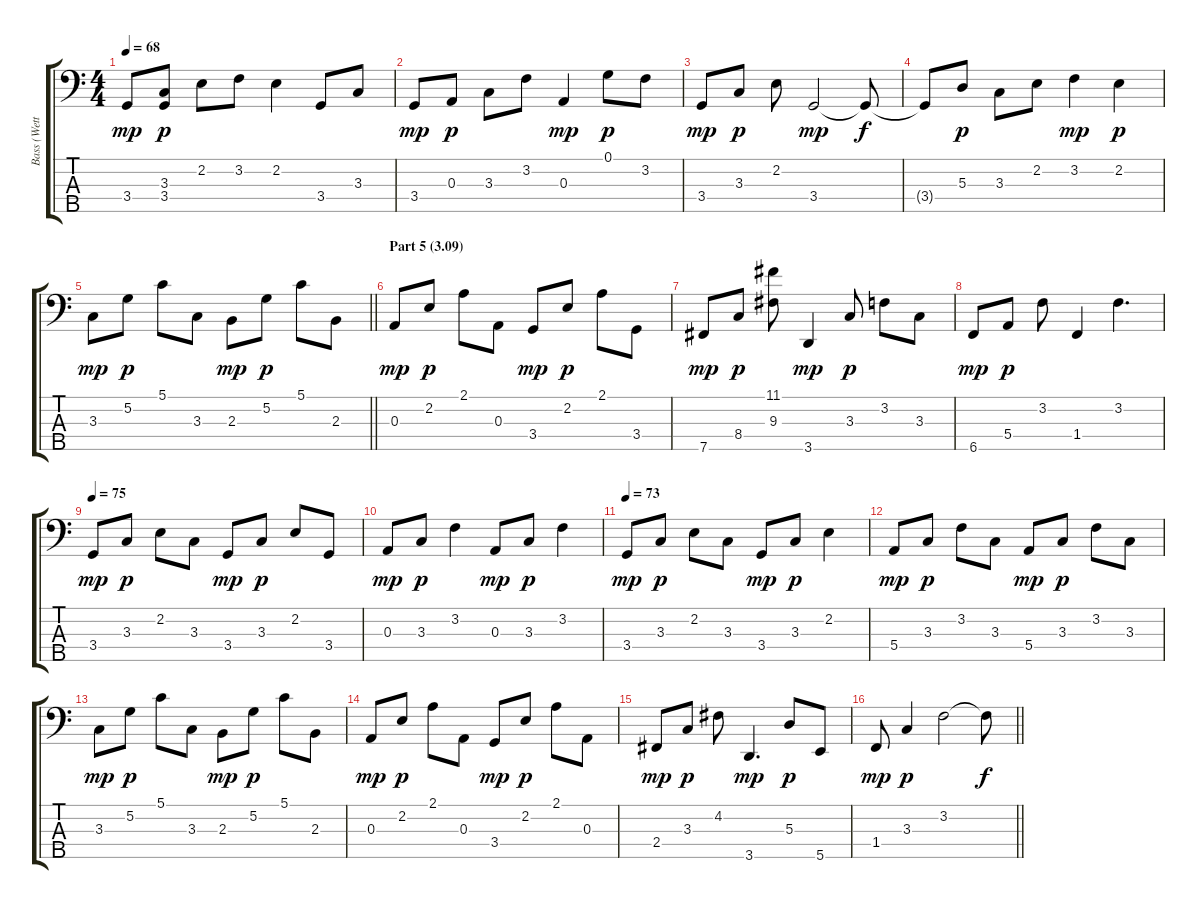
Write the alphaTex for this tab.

\track ("Bass (Wetton)" "Bass (Wett") {instrument electricbassfinger}
\staff {score tabs}
\tuning (G2 D2 A1 E1 B0) {hide}
\ts (4 4)
\tempo 68
\clef f4
\ks c
3.4.8{dy mp} (3.3 3.4).8{dy p} 2.2.8 3.2.8 2.2.4 3.4.8 3.3.8 |
3.4.8{dy mp} 0.3.8{dy p} 3.3.8 3.2.8 0.3.4{dy mp} 0.1.8{dy p} 3.2.8 |
3.4.8{dy mp} 3.3.8{dy p} 2.2.8 3.4.2{dy mp} 3.4{t}.8{dy f} |
3.4{t}.8 5.3.8{dy p} 3.3.8 2.2.8 3.2.4{dy mp} 2.2.4{dy p} |
\barLineRight lightlight
3.3.8{dy mp} 5.2.8{dy p} 5.1.8 3.3.8 2.3.8{dy mp} 5.2.8{dy p} 5.1.8 2.3.8 |
\section ("" "Part 5 (3.09)")
0.3.8{dy mp} 2.2.8{dy p} 2.1.8 0.3.8 3.4.8{dy mp} 2.2.8{dy p} 2.1.8 3.4.8 |
7.5.8{dy mp} 8.4.8{dy p} (11.1 9.3).8 3.5.4{dy mp} 3.3.8{dy p} 3.2.8 3.3.8 |
6.5.8{dy mp} 5.4.8{dy p} 3.2.8 1.4.4 3.2.4{d} |
\tempo 75
3.4.8{dy mp} 3.3.8{dy p} 2.2.8 3.3.8 3.4.8{dy mp} 3.3.8{dy p} 2.2.8 3.4.8 |
0.3.8{dy mp} 3.3.8{dy p} 3.2.4 0.3.8{dy mp} 3.3.8{dy p} 3.2.4 |
\tempo 73
3.4.8{dy mp} 3.3.8{dy p} 2.2.8 3.3.8 3.4.8{dy mp} 3.3.8{dy p} 2.2.4 |
5.4.8{dy mp} 3.3.8{dy p} 3.2.8 3.3.8 5.4.8{dy mp} 3.3.8{dy p} 3.2.8 3.3.8 |
3.3.8{dy mp} 5.2.8{dy p} 5.1.8 3.3.8 2.3.8{dy mp} 5.2.8{dy p} 5.1.8 2.3.8 |
0.3.8{dy mp} 2.2.8{dy p} 2.1.8 0.3.8 3.4.8{dy mp} 2.2.8{dy p} 2.1.8 0.3.8 |
2.4.8{dy mp} 3.3.8{dy p} 4.2.8 3.5.4{d dy mp} 5.3.8{dy p} 5.5.8 |
\barLineRight lightlight
1.4.8{dy mp} 3.3.4{dy p} 3.2.2 3.2{t}.8{dy f}
